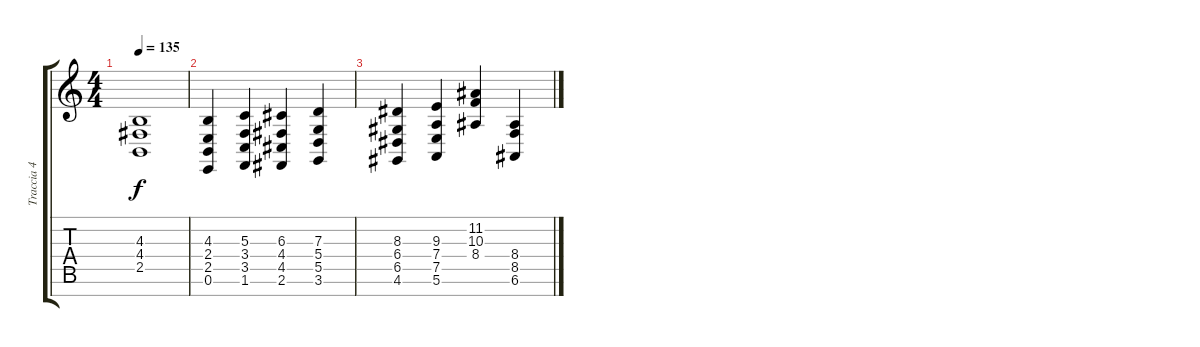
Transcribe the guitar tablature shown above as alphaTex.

\track ("Traccia 4" "Traccia 4") {instrument synthstrings1}
\staff {score tabs}
\tuning (E4 B3 G3 D3 A2 E2 B1) {hide}
\ts (4 4)
\tempo 135
\clef g2
\ks c
(4.3 4.4 2.5).1{dy f} |
(4.3 2.4 2.5 0.6).4 (5.3 3.4 3.5 1.6).4 (6.3 4.4 4.5 2.6).4 (7.3 5.4 5.5 3.6).4 |
(8.3 6.4 6.5 4.6).4 (9.3 7.4 7.5 5.6).4 (11.2 10.3 8.4).4 (8.4 8.5 6.6).4
